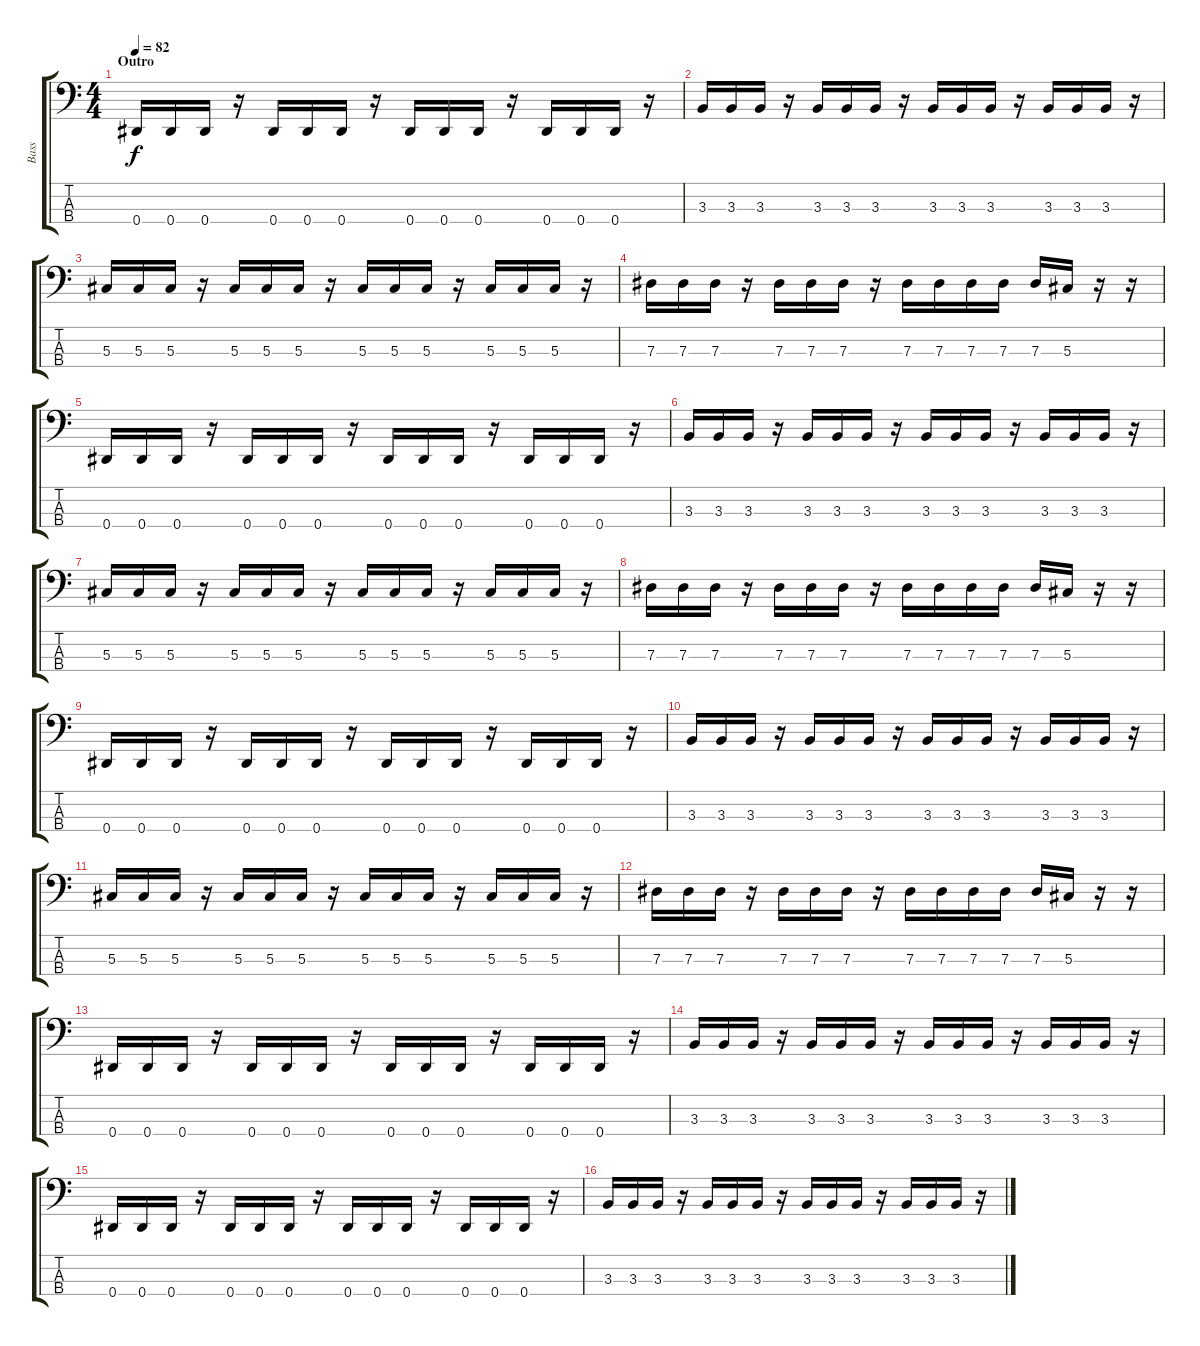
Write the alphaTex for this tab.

\track ("Bass" "Bass") {instrument slapbass1}
\staff {score tabs}
\tuning (Gb2 Db2 Ab1 Eb1) {hide}
\ts (4 4)
\section ("" "Outro")
\tempo 82
\clef f4
\ks c
0.4.16{dy f} 0.4.16 0.4.16 r.16 0.4.16 0.4.16 0.4.16 r.16 0.4.16 0.4.16 0.4.16 r.16 0.4.16 0.4.16 0.4.16 r.16 |
3.3.16 3.3.16 3.3.16 r.16 3.3.16 3.3.16 3.3.16 r.16 3.3.16 3.3.16 3.3.16 r.16 3.3.16 3.3.16 3.3.16 r.16 |
5.3.16 5.3.16 5.3.16 r.16 5.3.16 5.3.16 5.3.16 r.16 5.3.16 5.3.16 5.3.16 r.16 5.3.16 5.3.16 5.3.16 r.16 |
7.3.16 7.3.16 7.3.16 r.16 7.3.16 7.3.16 7.3.16 r.16 7.3.16 7.3.16 7.3.16 7.3.16 7.3.16 5.3.16 r.16 r.16 |
0.4.16 0.4.16 0.4.16 r.16 0.4.16 0.4.16 0.4.16 r.16 0.4.16 0.4.16 0.4.16 r.16 0.4.16 0.4.16 0.4.16 r.16 |
3.3.16 3.3.16 3.3.16 r.16 3.3.16 3.3.16 3.3.16 r.16 3.3.16 3.3.16 3.3.16 r.16 3.3.16 3.3.16 3.3.16 r.16 |
5.3.16 5.3.16 5.3.16 r.16 5.3.16 5.3.16 5.3.16 r.16 5.3.16 5.3.16 5.3.16 r.16 5.3.16 5.3.16 5.3.16 r.16 |
7.3.16 7.3.16 7.3.16 r.16 7.3.16 7.3.16 7.3.16 r.16 7.3.16 7.3.16 7.3.16 7.3.16 7.3.16 5.3.16 r.16 r.16 |
0.4.16 0.4.16 0.4.16 r.16 0.4.16 0.4.16 0.4.16 r.16 0.4.16 0.4.16 0.4.16 r.16 0.4.16 0.4.16 0.4.16 r.16 |
3.3.16 3.3.16 3.3.16 r.16 3.3.16 3.3.16 3.3.16 r.16 3.3.16 3.3.16 3.3.16 r.16 3.3.16 3.3.16 3.3.16 r.16 |
5.3.16 5.3.16 5.3.16 r.16 5.3.16 5.3.16 5.3.16 r.16 5.3.16 5.3.16 5.3.16 r.16 5.3.16 5.3.16 5.3.16 r.16 |
7.3.16 7.3.16 7.3.16 r.16 7.3.16 7.3.16 7.3.16 r.16 7.3.16 7.3.16 7.3.16 7.3.16 7.3.16 5.3.16 r.16 r.16 |
0.4.16{volume 0} 0.4.16 0.4.16 r.16 0.4.16 0.4.16 0.4.16 r.16 0.4.16 0.4.16 0.4.16 r.16 0.4.16 0.4.16 0.4.16 r.16 |
3.3.16 3.3.16 3.3.16 r.16 3.3.16 3.3.16 3.3.16 r.16 3.3.16 3.3.16 3.3.16 r.16 3.3.16 3.3.16 3.3.16 r.16 |
0.4.16 0.4.16 0.4.16 r.16 0.4.16 0.4.16 0.4.16 r.16 0.4.16 0.4.16 0.4.16 r.16 0.4.16 0.4.16 0.4.16 r.16 |
3.3.16 3.3.16 3.3.16 r.16 3.3.16 3.3.16 3.3.16 r.16 3.3.16 3.3.16 3.3.16 r.16 3.3.16 3.3.16 3.3.16 r.16
